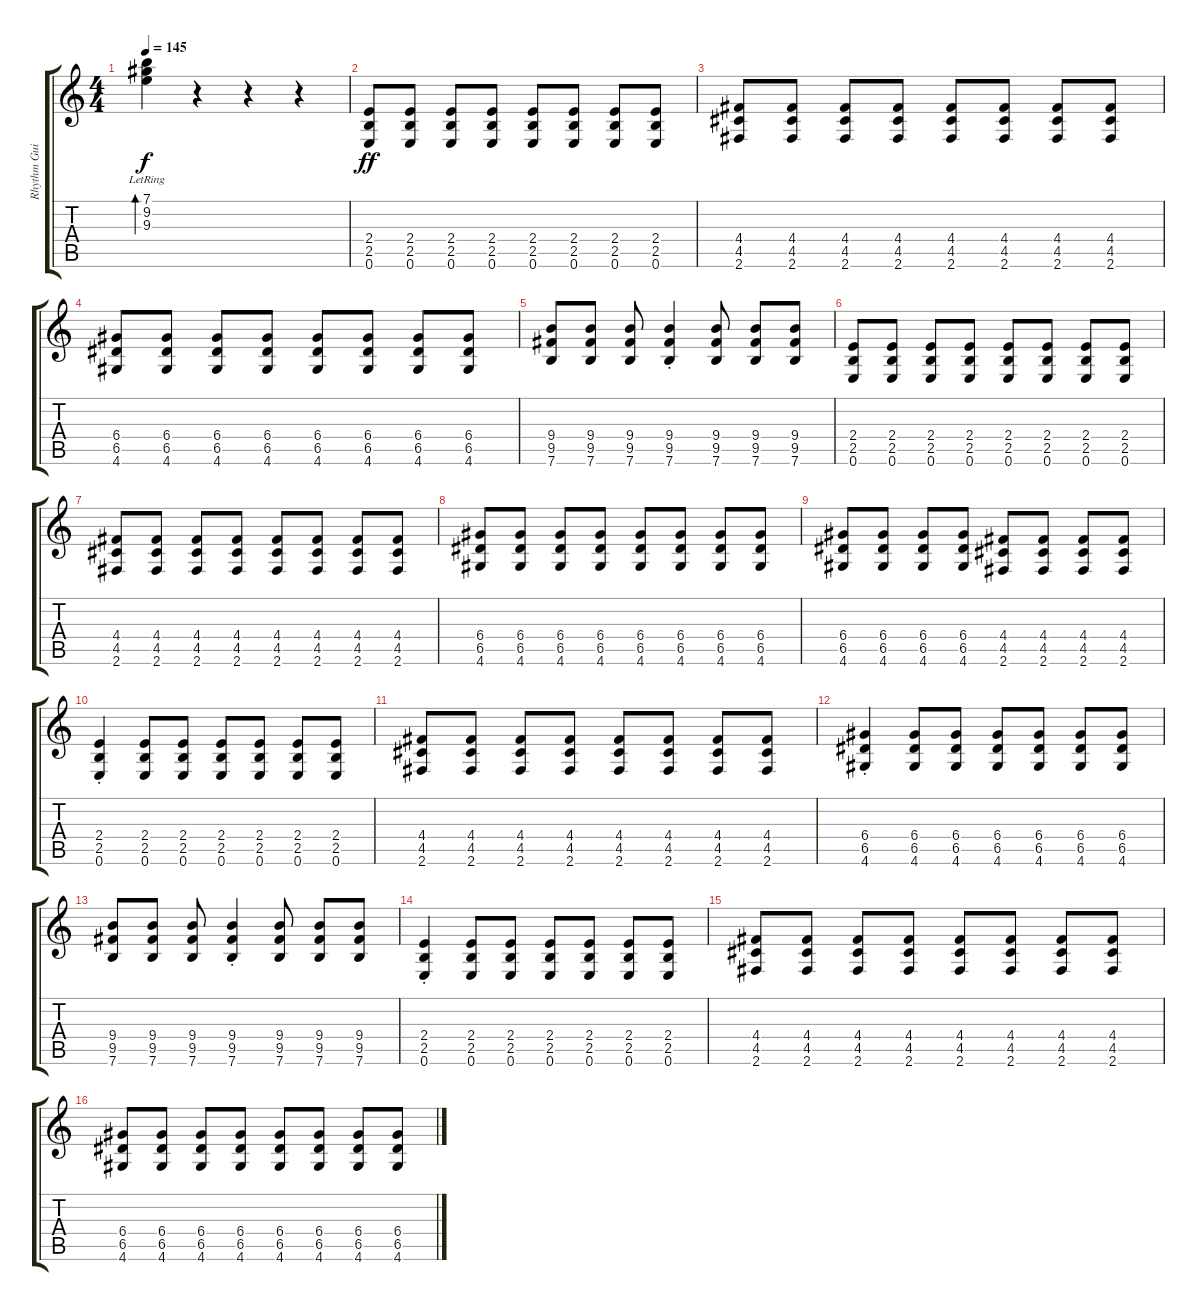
\track ("Rhythm Guitar" "Rhythm Gui") {instrument distortionguitar}
\staff {score tabs}
\tuning (E4 B3 G3 D3 A2 E2) {hide}
\ts (4 4)
\tempo 145
\clef g2
\ks c
(7.1{lr} 9.2{lr} 9.3{lr}).4{bd 240 dy f} r.4 r.4 r.4 |
(2.4 2.5 0.6).8{dy ff instrument distortionguitar} (2.4 2.5 0.6).8 (2.4 2.5 0.6).8 (2.4 2.5 0.6).8 (2.4 2.5 0.6).8 (2.4 2.5 0.6).8 (2.4 2.5 0.6).8 (2.4 2.5 0.6).8 |
(4.4 4.5 2.6).8 (4.4 4.5 2.6).8 (4.4 4.5 2.6).8 (4.4 4.5 2.6).8 (4.4 4.5 2.6).8 (4.4 4.5 2.6).8 (4.4 4.5 2.6).8 (4.4 4.5 2.6).8 |
(6.4 6.5 4.6).8 (6.4 6.5 4.6).8 (6.4 6.5 4.6).8 (6.4 6.5 4.6).8 (6.4 6.5 4.6).8 (6.4 6.5 4.6).8 (6.4 6.5 4.6).8 (6.4 6.5 4.6).8 |
(9.4 9.5 7.6).8 (9.4 9.5 7.6).8 (9.4 9.5 7.6).8 (9.4{st} 9.5{st} 7.6{st}).4 (9.4 9.5 7.6).8 (9.4 9.5 7.6).8 (9.4 9.5 7.6).8 |
(2.4 2.5 0.6).8 (2.4 2.5 0.6).8 (2.4 2.5 0.6).8 (2.4 2.5 0.6).8 (2.4 2.5 0.6).8 (2.4 2.5 0.6).8 (2.4 2.5 0.6).8 (2.4 2.5 0.6).8 |
(4.4 4.5 2.6).8 (4.4 4.5 2.6).8 (4.4 4.5 2.6).8 (4.4 4.5 2.6).8 (4.4 4.5 2.6).8 (4.4 4.5 2.6).8 (4.4 4.5 2.6).8 (4.4 4.5 2.6).8 |
(6.4 6.5 4.6).8 (6.4 6.5 4.6).8 (6.4 6.5 4.6).8 (6.4 6.5 4.6).8 (6.4 6.5 4.6).8 (6.4 6.5 4.6).8 (6.4 6.5 4.6).8 (6.4 6.5 4.6).8 |
(6.4 6.5 4.6).8 (6.4 6.5 4.6).8 (6.4 6.5 4.6).8 (6.4 6.5 4.6).8 (4.4 4.5 2.6).8 (4.4 4.5 2.6).8 (4.4 4.5 2.6).8 (4.4 4.5 2.6).8 |
(2.4{st} 2.5{st} 0.6{st}).4 (2.4 2.5 0.6).8 (2.4 2.5 0.6).8 (2.4 2.5 0.6).8 (2.4 2.5 0.6).8 (2.4 2.5 0.6).8 (2.4 2.5 0.6).8 |
(4.4 4.5 2.6).8 (4.4 4.5 2.6).8 (4.4 4.5 2.6).8 (4.4 4.5 2.6).8 (4.4 4.5 2.6).8 (4.4 4.5 2.6).8 (4.4 4.5 2.6).8 (4.4 4.5 2.6).8 |
(6.4{st} 6.5{st} 4.6{st}).4 (6.4 6.5 4.6).8 (6.4 6.5 4.6).8 (6.4 6.5 4.6).8 (6.4 6.5 4.6).8 (6.4 6.5 4.6).8 (6.4 6.5 4.6).8 |
(9.4 9.5 7.6).8 (9.4 9.5 7.6).8 (9.4 9.5 7.6).8 (9.4{st} 9.5{st} 7.6{st}).4 (9.4 9.5 7.6).8 (9.4 9.5 7.6).8 (9.4 9.5 7.6).8 |
(2.4{st} 2.5{st} 0.6{st}).4 (2.4 2.5 0.6).8 (2.4 2.5 0.6).8 (2.4 2.5 0.6).8 (2.4 2.5 0.6).8 (2.4 2.5 0.6).8 (2.4 2.5 0.6).8 |
(4.4 4.5 2.6).8 (4.4 4.5 2.6).8 (4.4 4.5 2.6).8 (4.4 4.5 2.6).8 (4.4 4.5 2.6).8 (4.4 4.5 2.6).8 (4.4 4.5 2.6).8 (4.4 4.5 2.6).8 |
(6.4 6.5 4.6).8 (6.4 6.5 4.6).8 (6.4 6.5 4.6).8 (6.4 6.5 4.6).8 (6.4 6.5 4.6).8 (6.4 6.5 4.6).8 (6.4 6.5 4.6).8 (6.4 6.5 4.6).8
